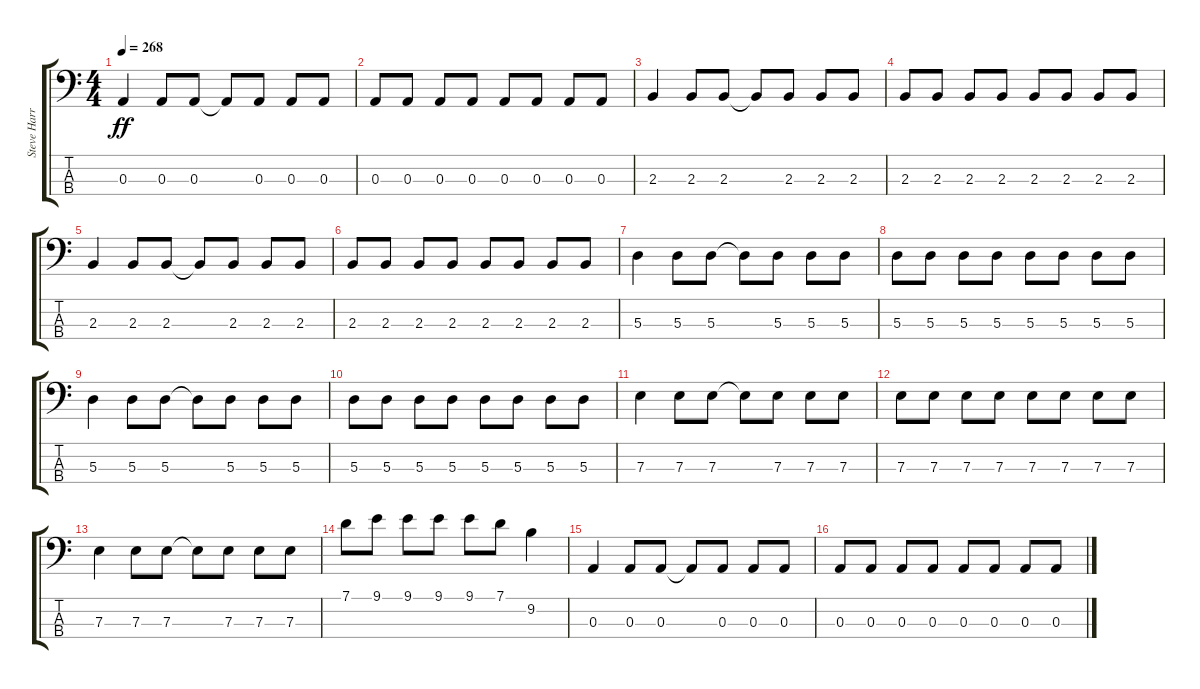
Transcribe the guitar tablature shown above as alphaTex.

\track ("Steve Harris" "Steve Harr") {instrument electricbassfinger}
\staff {score tabs}
\tuning (G2 D2 A1 E1) {hide}
\ts (4 4)
\tempo 268
\clef f4
\ks c
0.3.4{dy ff} 0.3.8 0.3.8 0.3{t}.8 0.3.8 0.3.8 0.3.8 |
0.3.8 0.3.8 0.3.8 0.3.8 0.3.8 0.3.8 0.3.8 0.3.8 |
2.3.4 2.3.8 2.3.8 2.3{t}.8 2.3.8 2.3.8 2.3.8 |
2.3.8 2.3.8 2.3.8 2.3.8 2.3.8 2.3.8 2.3.8 2.3.8 |
2.3.4 2.3.8 2.3.8 2.3{t}.8 2.3.8 2.3.8 2.3.8 |
2.3.8 2.3.8 2.3.8 2.3.8 2.3.8 2.3.8 2.3.8 2.3.8 |
5.3.4 5.3.8 5.3.8 5.3{t}.8 5.3.8 5.3.8 5.3.8 |
5.3.8 5.3.8 5.3.8 5.3.8 5.3.8 5.3.8 5.3.8 5.3.8 |
5.3.4 5.3.8 5.3.8 5.3{t}.8 5.3.8 5.3.8 5.3.8 |
5.3.8 5.3.8 5.3.8 5.3.8 5.3.8 5.3.8 5.3.8 5.3.8 |
7.3.4 7.3.8 7.3.8 7.3{t}.8 7.3.8 7.3.8 7.3.8 |
7.3.8 7.3.8 7.3.8 7.3.8 7.3.8 7.3.8 7.3.8 7.3.8 |
7.3.4 7.3.8 7.3.8 7.3{t}.8 7.3.8 7.3.8 7.3.8 |
7.1.8 9.1.8 9.1.8 9.1.8 9.1.8 7.1.8 9.2.4 |
0.3.4 0.3.8 0.3.8 0.3{t}.8 0.3.8 0.3.8 0.3.8 |
0.3.8 0.3.8 0.3.8 0.3.8 0.3.8 0.3.8 0.3.8 0.3.8
